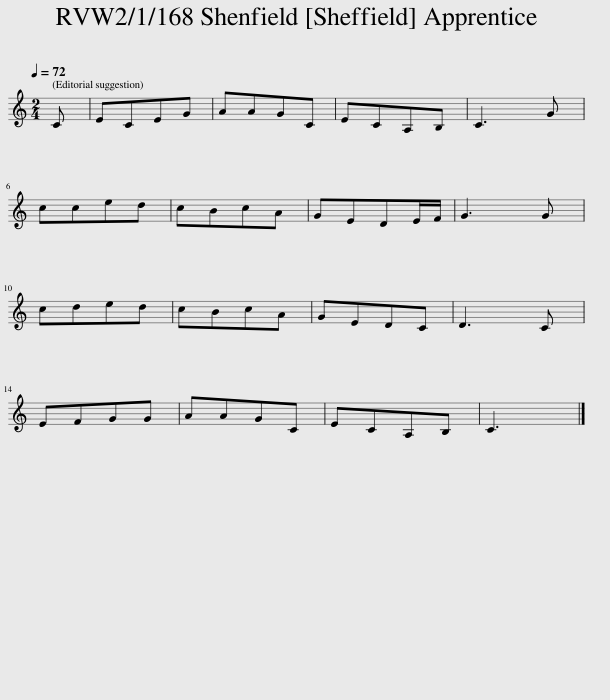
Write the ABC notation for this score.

X:1
L:1/8
Q:1/4=72
M:2/4
I:linebreak $
K:C
V:1 treble
V:1
 C | ECEG | AAGC | ECA,B, | C3 G |$ %5
 cced | cBcA | GEDE/F/ | G3 G |$ cded | %10
 cBcA | GEDC | D3 C |$ EFGG | AAGC | %15
 ECA,B, | C3 |] %17
